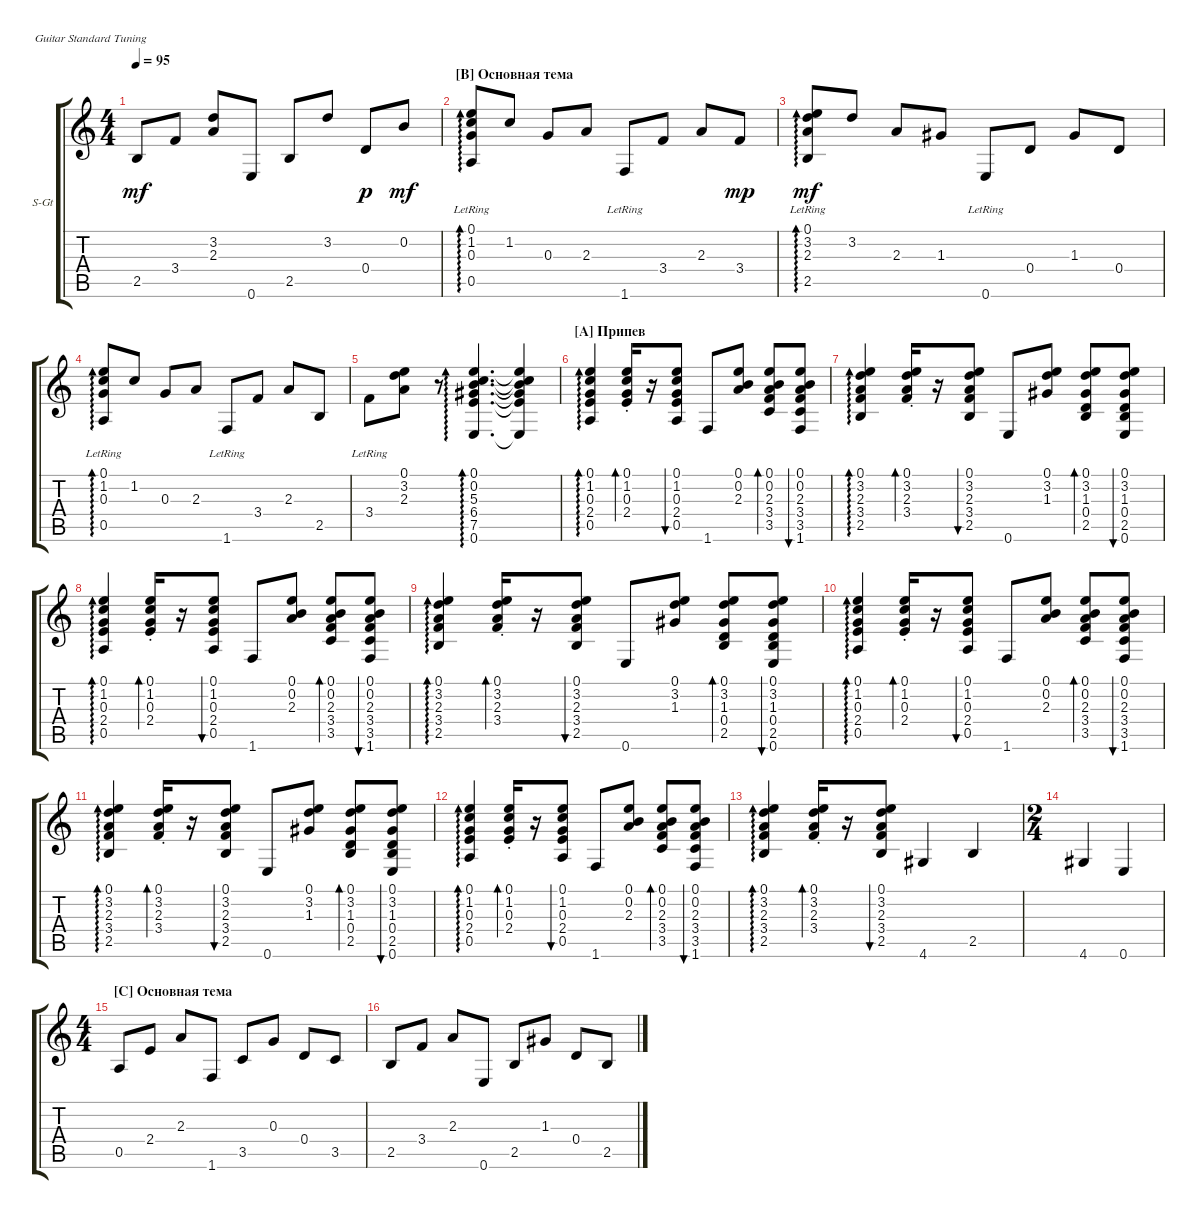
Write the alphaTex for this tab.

\defaultSystemsLayout 4
\bracketExtendMode groupsimilarinstruments
\firstSystemTrackNameOrientation horizontal
\otherSystemsTrackNameOrientation horizontal
\track ("Steel Guitar" "S-Gt") {instrument acousticguitarsteel}
\staff {score tabs}
\tuning (E4 B3 G3 D3 A2 E2)
\ts (4 4)
\tempo 95
\clef g2
\ks c
2.5.8{dy mf} 3.4.8 (2.3 3.2).8 0.6.8 2.5.8 3.2.8 0.4.8{dy p} 0.2.8{dy mf} |
\section ("B" "Основная тема")
(0.5{lr} 0.1 0.3 1.2).8{ad 0} 1.2.8 0.3.8 2.3.8 1.6{lr}.8 3.4.8 2.3.8 3.4.8{dy mp} |
(0.1 2.5{lr} 3.2 2.3).8{ad 0 dy mf} 3.2.8 2.3.8 1.3.8 0.6{lr}.8 0.4.8 1.3.8 0.4.8 |
(0.5{lr} 0.1 0.3 1.2).8{ad 0} 1.2.8 0.3.8 2.3.8 1.6{lr}.8 3.4.8 2.3.8 2.5.8 |
3.4{lr}.8 (3.2 2.3 0.1).8 r.8 (5.3 6.4 0.6 0.2 0.1 7.5).4{d ad 0} (5.3{t} 6.4{t} 0.6{t} 0.2{t} 0.1{t} 7.5{t}).4 |
\section ("A" "Припев")
(0.5 2.4 0.3 1.2 0.1).4{ad 0} (2.4{st} 0.3{st} 1.2{st} 0.1{st}).16{bd 30} r.16 (0.5 2.4 0.3 1.2 0.1).8{bu 30} 1.6.8 (0.1 0.2 2.3).8 (3.4 2.3 0.2 0.1 3.5).8{bd 30} (3.5 3.4 2.3 0.2 0.1 1.6).8{bu 30} |
(2.5 3.4 2.3 3.2 0.1).4{ad 0} (3.4{st} 2.3{st} 3.2{st} 0.1{st}).16{bd 30} r.16 (2.5 3.4 2.3 3.2 0.1).8{bu 30} 0.6.8 (0.1 3.2 1.3).8 (0.4 1.3 3.2 0.1 2.5).8{bd 30} (2.5 0.4 1.3 3.2 0.1 0.6).8{bu 30} |
(0.5 2.4 0.3 1.2 0.1).4{ad 0} (2.4{st} 0.3{st} 1.2{st} 0.1{st}).16{bd 30} r.16 (0.5 2.4 0.3 1.2 0.1).8{bu 30} 1.6.8 (0.1 0.2 2.3).8 (3.4 2.3 0.2 0.1 3.5).8{bd 30} (3.5 3.4 2.3 0.2 0.1 1.6).8{bu 30} |
(2.5 3.4 2.3 3.2 0.1).4{ad 0} (3.4{st} 2.3{st} 3.2{st} 0.1{st}).16{bd 30} r.16 (2.5 3.4 2.3 3.2 0.1).8{bu 30} 0.6.8 (0.1 3.2 1.3).8 (0.4 1.3 3.2 0.1 2.5).8{bd 30} (2.5 0.4 1.3 3.2 0.1 0.6).8{bu 30} |
(0.5 2.4 0.3 1.2 0.1).4{ad 0} (2.4{st} 0.3{st} 1.2{st} 0.1{st}).16{bd 30} r.16 (0.5 2.4 0.3 1.2 0.1).8{bu 30} 1.6.8 (0.1 0.2 2.3).8 (3.4 2.3 0.2 0.1 3.5).8{bd 30} (3.5 3.4 2.3 0.2 0.1 1.6).8{bu 30} |
(2.5 3.4 2.3 3.2 0.1).4{ad 0} (3.4{st} 2.3{st} 3.2{st} 0.1{st}).16{bd 30} r.16 (2.5 3.4 2.3 3.2 0.1).8{bu 30} 0.6.8 (0.1 3.2 1.3).8 (0.4 1.3 3.2 0.1 2.5).8{bd 30} (2.5 0.4 1.3 3.2 0.1 0.6).8{bu 30} |
(0.5 2.4 0.3 1.2 0.1).4{ad 0} (2.4{st} 0.3{st} 1.2{st} 0.1{st}).16{bd 30} r.16 (0.5 2.4 0.3 1.2 0.1).8{bu 30} 1.6.8 (0.1 0.2 2.3).8 (3.4 2.3 0.2 0.1 3.5).8{bd 30} (3.5 3.4 2.3 0.2 0.1 1.6).8{bu 30} |
(2.5 3.4 2.3 3.2 0.1).4{ad 0} (3.4{st} 2.3{st} 3.2{st} 0.1{st}).16{bd 30} r.16 (2.5 3.4 2.3 3.2 0.1).8{bu 30} 4.6.4 2.5.4 |
\ts (2 4)
4.6.4 0.6.4 |
\ts (4 4)
\section ("C" "Основная тема")
0.5.8 2.4.8 2.3.8 1.6.8 3.5.8 0.3.8 0.4.8 3.5.8 |
2.5.8 3.4.8 2.3.8 0.6.8 2.5.8 1.3.8 0.4.8 2.5.8
